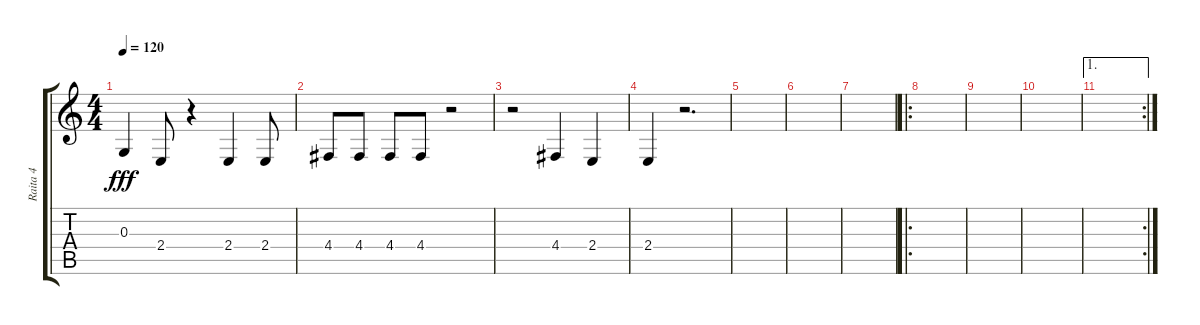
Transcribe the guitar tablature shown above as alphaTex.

\track ("Raita 4" "Raita 4") {instrument lead2sawtooth}
\staff {score tabs}
\tuning (E4 B3 G3 D3 A2 E2) {hide}
\ts (4 4)
\tempo 120
\clef g2
\ks c
0.3.4{dy fff} 2.4.8 r.4 2.4.4 2.4.8 |
4.4.8 4.4.8 4.4.8 4.4.8 r.2 |
r.2 4.4.4 2.4.4 |
2.4.4 r.2{d} |
|
|
|
\ro
|
|
|
\ae 1
\rc 2
